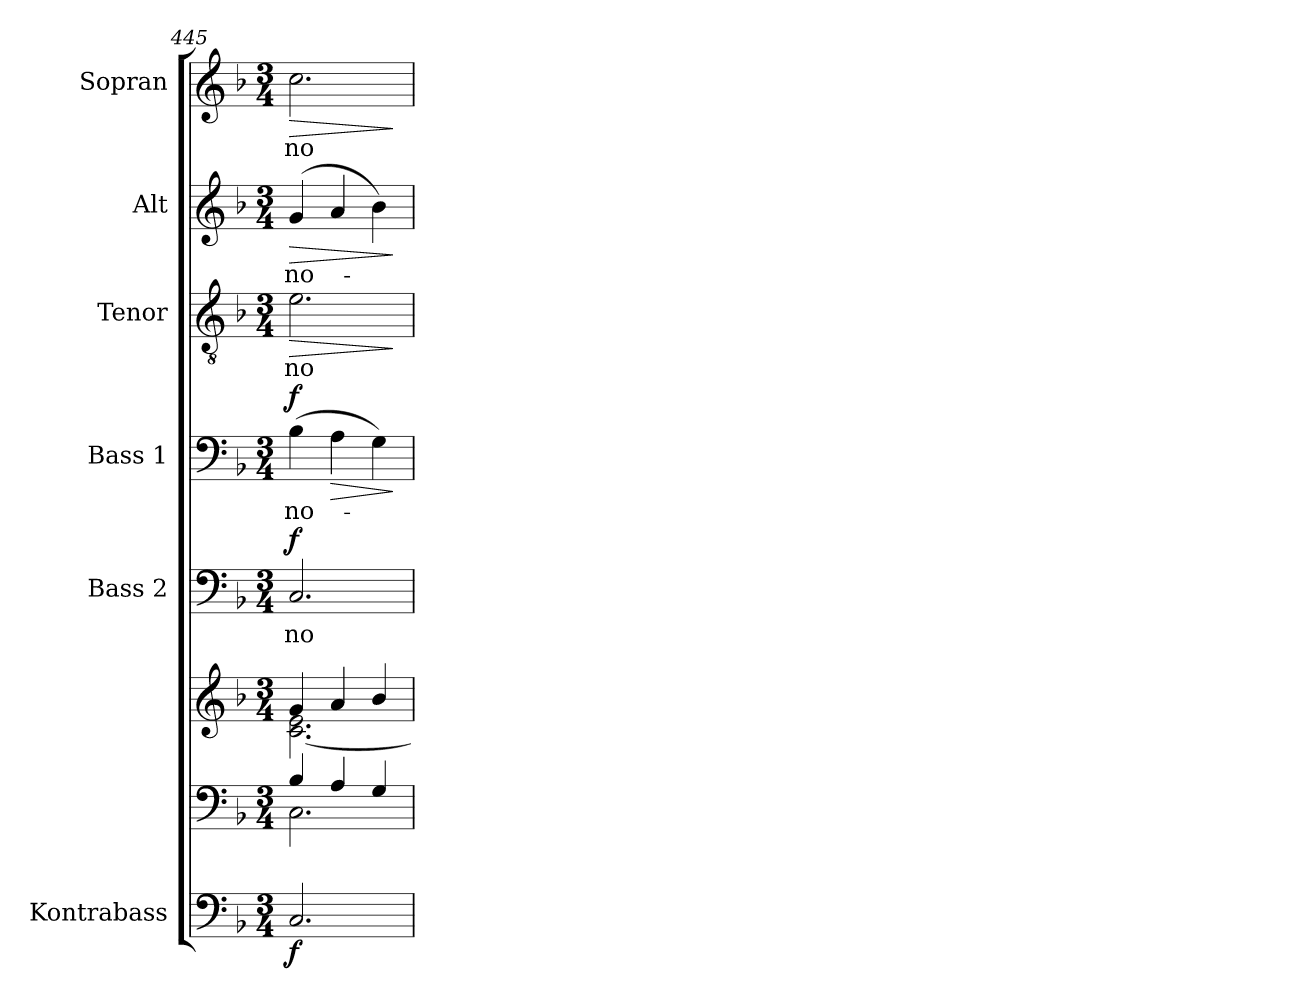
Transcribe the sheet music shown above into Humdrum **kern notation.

**kern	**dynam	**kern	**kern	**kern	**text	**dynam	**kern	**text	**dynam	**kern	**text	**dynam	**kern	**text	**dynam	**kern	**text	**dynam
*part7	*part7	*part6	*part6	*part5	*part5	*part5	*part4	*part4	*part4	*part3	*part3	*part3	*part2	*part2	*part2	*part1	*part1	*part1
*staff8	*staff8	*staff7	*staff6	*staff5	*staff5	*staff5	*staff4	*staff4	*staff4	*staff3	*staff3	*staff3	*staff2	*staff2	*staff2	*staff1	*staff1	*staff1
*I"Kontrabass	*	*	*	*I"Bass 2	*	*	*I"Bass 1	*	*	*I"Tenor	*	*	*I"Alt	*	*	*I"Sopran	*	*
*I'Kb.	*	*	*	*I'B. 2	*	*	*I'B. 1	*	*	*I'T.	*	*	*I'A.	*	*	*I'S.	*	*
*clefF4	*	*clefF4	*clefG2	*clefF4	*	*	*clefF4	*	*	*clefGv2	*	*	*clefG2	*	*	*clefG2	*	*
*ITrd7c12	*	*	*	*	*	*	*	*	*	*	*	*	*	*	*	*	*	*
*k[b-]	*	*k[b-]	*k[b-]	*k[b-]	*	*	*k[b-]	*	*	*k[b-]	*	*	*k[b-]	*	*	*k[b-]	*	*
*F:	*	*F:	*F:	*F:	*	*	*F:	*	*	*F:	*	*	*F:	*	*	*F:	*	*
*M3/4	*	*M3/4	*M3/4	*M3/4	*	*	*M3/4	*	*	*M3/4	*	*	*M3/4	*	*	*M3/4	*	*
=445	=445	=445	=445	=445	=445	=445	=445	=445	=445	=445	=445	=445	=445	=445	=445	=445	=445	=445
*	*	*^	*^	*	*	*	*	*	*	*	*	*	*	*	*	*	*	*
!	!LO:DY:b	!	!	!	!	!	!LO:LY:b	!LO:DY:a	!	!LO:LY:b	!LO:DY:a	!	!LO:LY:b	!LO:HP:b	!	!LO:LY:b	!LO:HP:b	!	!LO:LY:b	!LO:HP:b
2.CC/	f	4B-/	2.C\	4g/	[<2.c\ 2.e\	2.C/	no-	f	(>4B-\	no-	f	2.e\	no-	>	(4g/	no-	>	2.cc\	no-	>
!	!	!	!	!	!	!	!	!	!	!	!LO:HP:b	!	!	!	!	!	!	!	!	!
.	.	4A/	.	4a/	.	.	.	.	4A\	.	>	.	.	.	4a/	.	.	.	.	.
.	.	4G/	.	4b-/	.	.	.	.	4G\)	.	.	.	.	.	4b-\)	.	.	.	.	.
*	*	*v	*v	*	*	*	*	*	*	*	*	*	*	*	*	*	*	*	*	*
*	*	*	*v	*v	*	*	*	*	*	*	*	*	*	*	*	*	*	*	*
.	.	.	.	.	.	.	.	.	]	.	.	]	.	.	]	.	.	]
=	=	=	=	=	=	=	=	=	=	=	=	=	=	=	=	=	=	=
*-	*-	*-	*-	*-	*-	*-	*-	*-	*-	*-	*-	*-	*-	*-	*-	*-	*-	*-
